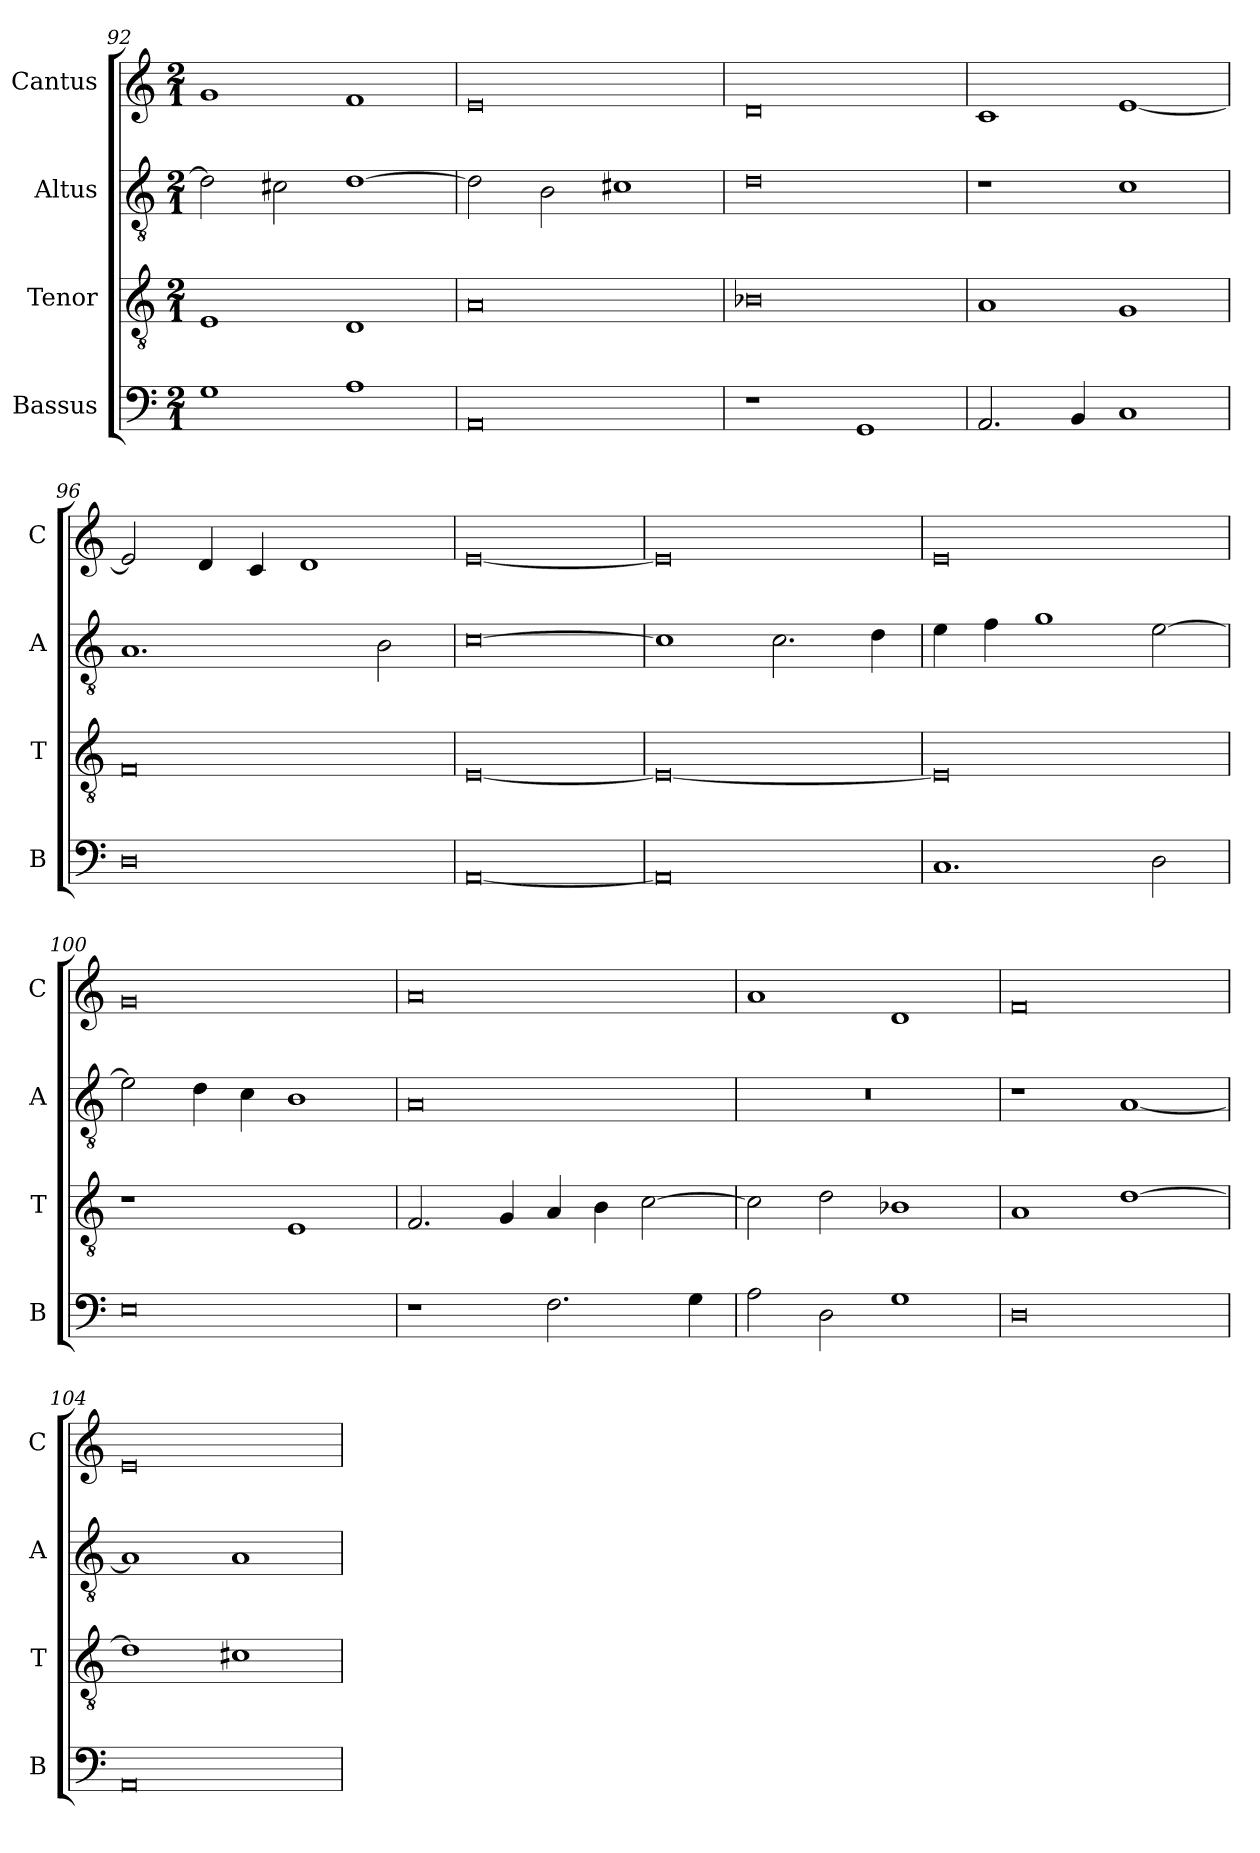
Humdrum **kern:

**kern	**kern	**kern	**kern
*part4	*part3	*part2	*part1
*staff4	*staff3	*staff2	*staff1
*I"Bassus	*I"Tenor	*I"Altus	*I"Cantus
*I'B	*I'T	*I'A	*I'C
*clefF4	*clefGv2	*clefGv2	*clefG2
*k[]	*k[]	*k[]	*k[]
*M2/1	*M2/1	*M2/1	*M2/1
=92	=92	=92	=92
1G	1E	2d]	1g
.	.	2c#i	.
1A	1D	[1d	1f
=93	=93	=93	=93
0AA	0A	2d]	0e
.	.	2B	.
.	.	1c#X	.
=94	=94	=94	=94
1r	0B-X	0d	0d
1GG	.	.	.
=95	=95	=95	=95
2.AA	1A	1r	1c
4BB	.	.	.
1C	1G	1c	[1e
=96	=96	=96	=96
0D	0F	1.A	2e]
.	.	.	4d
.	.	.	4c
.	.	.	1d
.	.	2B	.
=97	=97	=97	=97
[0AA	[0E	[0c	[0e
=98	=98	=98	=98
0AA]	0E_	1c]	0e]
.	.	2.c	.
.	.	4d	.
=99	=99	=99	=99
1.C	0E]	4e	0e
.	.	4f	.
.	.	1g	.
2D	.	[2e	.
=100	=100	=100	=100
0E	1r	2e]	0g
.	.	4d	.
.	.	4c	.
.	1E	1B	.
=101	=101	=101	=101
1r	2.F	0A	0a
.	4G	.	.
2.F	4A	.	.
.	4B	.	.
.	[2c	.	.
4G	.	.	.
=102	=102	=102	=102
2A	2c]	0r	1a
2D	2d	.	.
1G	1B-i	.	1d
=103	=103	=103	=103
0D	1A	1r	0f
.	[1d	[1A	.
=104	=104	=104	=104
0AA	1d]	1A]	0e
.	1c#X	1A	.
=	=	=	=
*-	*-	*-	*-
